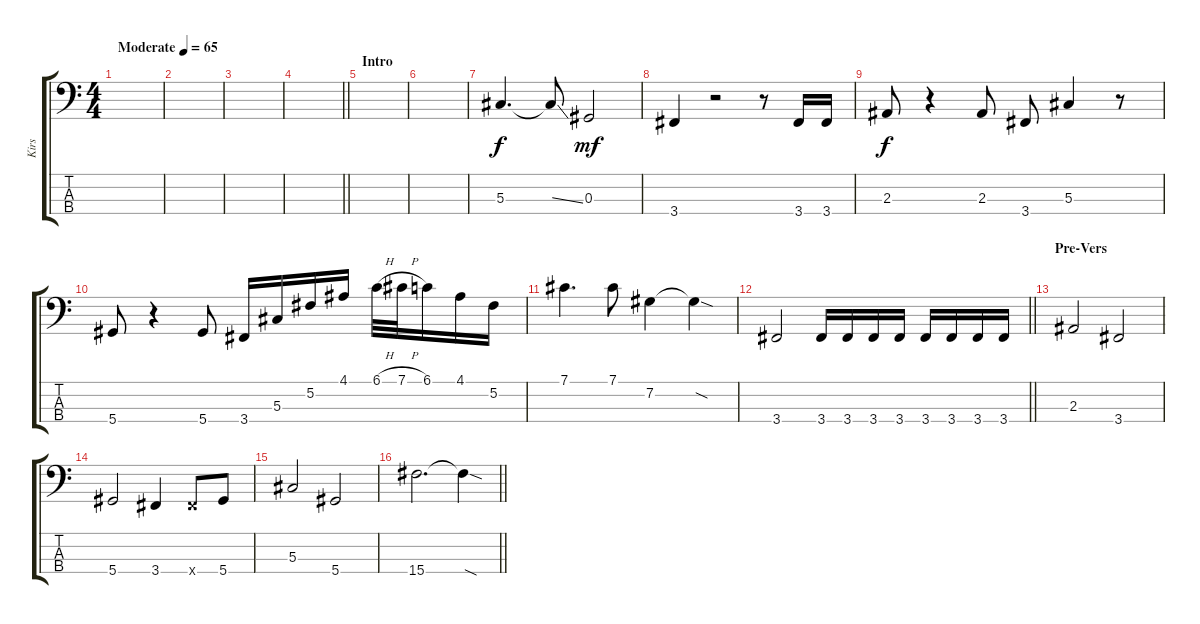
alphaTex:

\track ("Kirs" "Kirs") {instrument electricbassfinger}
\staff {score tabs}
\tuning (Gb2 Db2 Ab1 Eb1) {hide}
\ts (4 4)
\tempo (65 "Moderate")
\clef f4
\ks c
|
|
|
\barLineRight lightlight
|
\section ("" "Intro")
|
|
5.3.4{d} 5.3{ss t}.8{dy f} 0.3.2{dy mf} |
3.4.4 r.2 r.8 3.4.16 3.4.16 |
2.3.8{dy f} r.4 2.3.8 3.4.8 5.3.4 r.8 |
5.4.8 r.4 5.4.8 3.4.16 5.3.16 5.2.16 4.1.16 6.1{h}.32 7.1{h}.32 6.1.16 4.1.16 5.2.16 |
7.1.4{d} 7.1.8 7.2.4 7.2{sod t}.4 |
\barLineRight lightlight
3.4.2 3.4.16 3.4.16 3.4.16 3.4.16 3.4.16 3.4.16 3.4.16 3.4.16 |
\section ("" "Pre-Vers")
2.3.2 3.4.2 |
5.4.2 3.4.4 3.4{x}.8 5.4.8 |
5.3.2 5.4.2 |
\barLineRight lightlight
15.4.2{d} 15.4{sod t}.4
